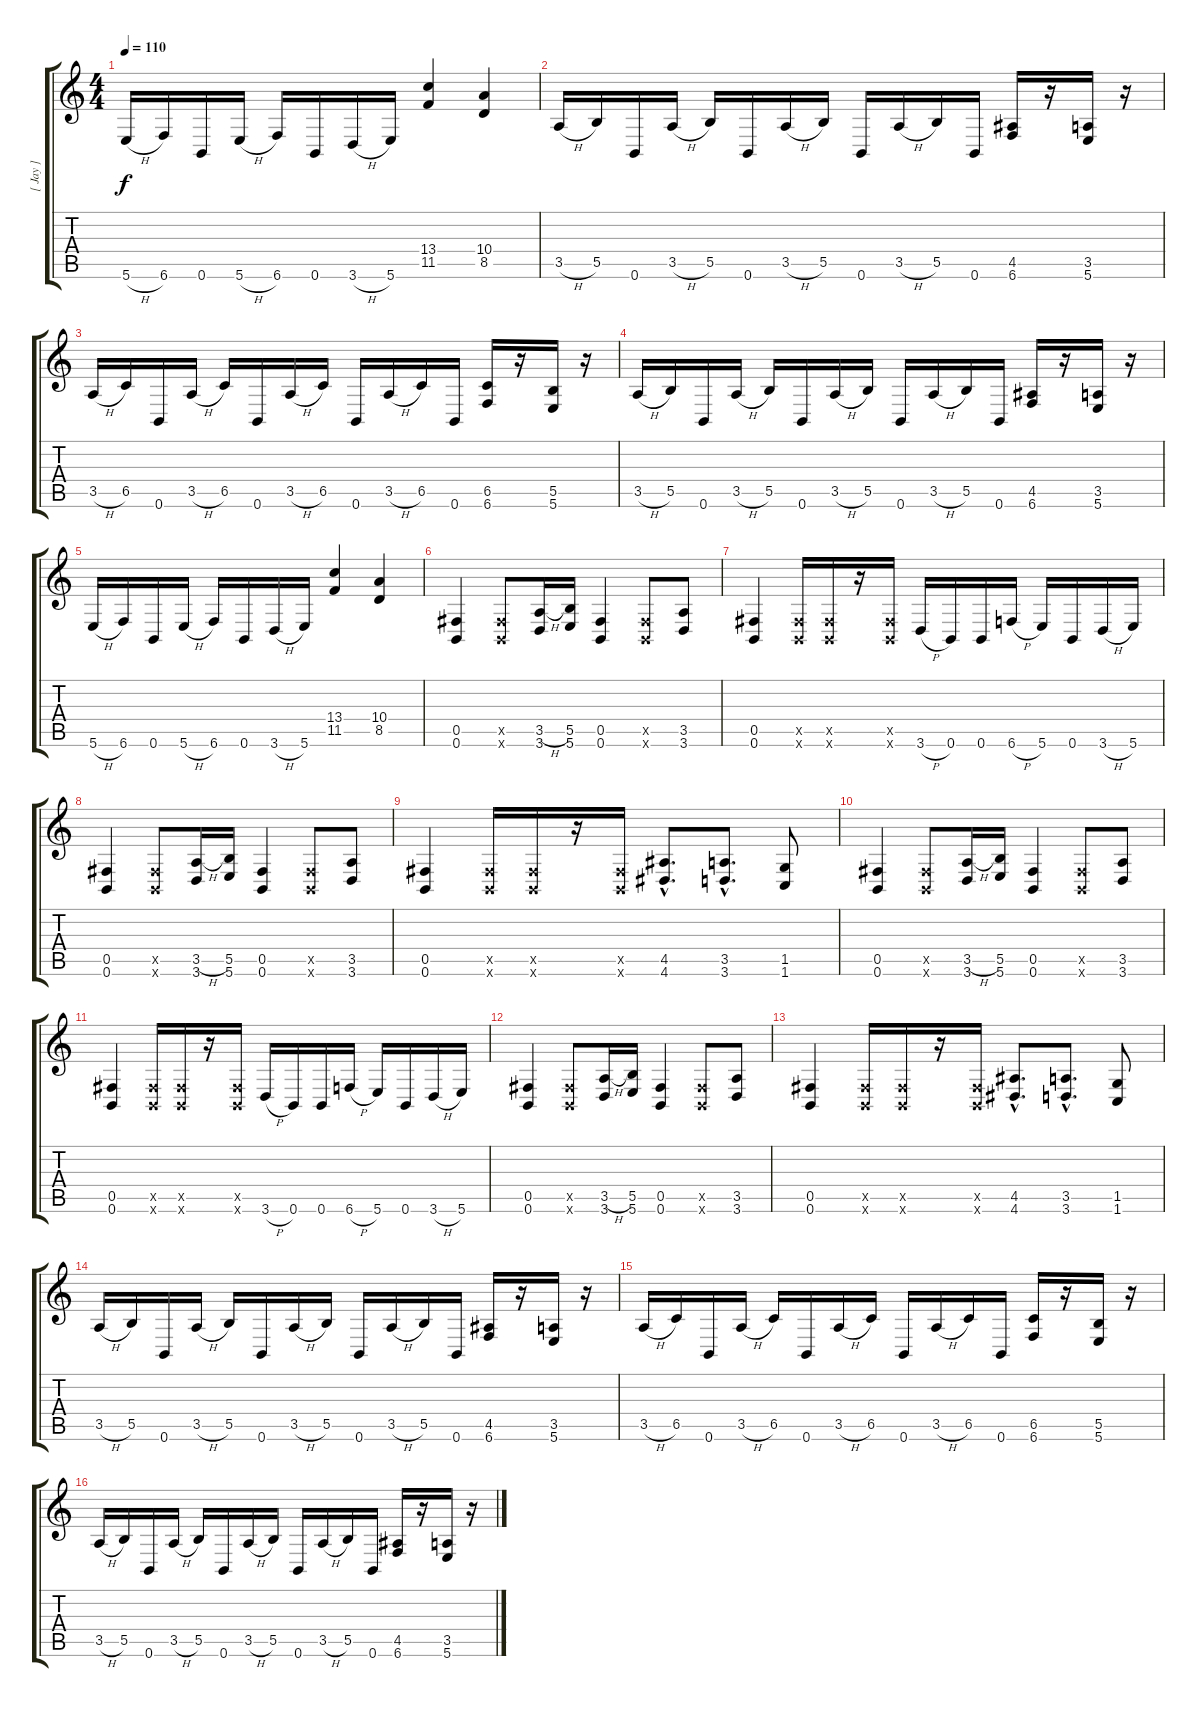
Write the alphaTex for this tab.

\track ("[ Jay ]" "[ Jay ]") {instrument overdrivenguitar}
\staff {score tabs}
\tuning (Db4 Ab3 E3 B2 Gb2 B1) {hide}
\ts (4 4)
\tempo 110
\clef g2
\ks c
5.6{h}.16{dy f} 6.6.16 0.6.16 5.6{h}.16 6.6.16 0.6.16 3.6{h}.16 5.6.16 (13.4 11.5).4 (10.4 8.5).4 |
3.5{h}.16 5.5.16 0.6.16 3.5{h}.16 5.5.16 0.6.16 3.5{h}.16 5.5.16 0.6.16 3.5{h}.16 5.5.16 0.6.16 (4.5 6.6).16 r.16 (3.5 5.6).16 r.16 |
3.5{h}.16 6.5.16 0.6.16 3.5{h}.16 6.5.16 0.6.16 3.5{h}.16 6.5.16 0.6.16 3.5{h}.16 6.5.16 0.6.16 (6.5 6.6).16 r.16 (5.5 5.6).16 r.16 |
3.5{h}.16 5.5.16 0.6.16 3.5{h}.16 5.5.16 0.6.16 3.5{h}.16 5.5.16 0.6.16 3.5{h}.16 5.5.16 0.6.16 (4.5 6.6).16 r.16 (3.5 5.6).16 r.16 |
5.6{h}.16 6.6.16 0.6.16 5.6{h}.16 6.6.16 0.6.16 3.6{h}.16 5.6.16 (13.4 11.5).4 (10.4 8.5).4 |
(0.5 0.6).4 (0.5{x} 0.6{x}).8 (3.5{h} 3.6).16 (5.5 5.6).16 (0.5 0.6).4 (0.5{x} 0.6{x}).8 (3.5 3.6).8 |
(0.5 0.6).4 (0.5{x} 0.6{x}).16 (0.5{x} 0.6{x}).16 r.16 (0.5{x} 0.6{x}).16 3.6{h}.16 0.6.16 0.6.16 6.6{h}.16 5.6.16 0.6.16 3.6{h}.16 5.6.16 |
(0.5 0.6).4 (0.5{x} 0.6{x}).8 (3.5{h} 3.6).16 (5.5 5.6).16 (0.5 0.6).4 (0.5{x} 0.6{x}).8 (3.5 3.6).8 |
(0.5 0.6).4 (0.5{x} 0.6{x}).16 (0.5{x} 0.6{x}).16 r.16 (0.5{x} 0.6{x}).16 (4.5{hac} 4.6{hac}).8{d} (3.5{hac} 3.6{hac}).8{d} (1.5 1.6).8 |
(0.5 0.6).4 (0.5{x} 0.6{x}).8 (3.5{h} 3.6).16 (5.5 5.6).16 (0.5 0.6).4 (0.5{x} 0.6{x}).8 (3.5 3.6).8 |
(0.5 0.6).4 (0.5{x} 0.6{x}).16 (0.5{x} 0.6{x}).16 r.16 (0.5{x} 0.6{x}).16 3.6{h}.16 0.6.16 0.6.16 6.6{h}.16 5.6.16 0.6.16 3.6{h}.16 5.6.16 |
(0.5 0.6).4 (0.5{x} 0.6{x}).8 (3.5{h} 3.6).16 (5.5 5.6).16 (0.5 0.6).4 (0.5{x} 0.6{x}).8 (3.5 3.6).8 |
(0.5 0.6).4 (0.5{x} 0.6{x}).16 (0.5{x} 0.6{x}).16 r.16 (0.5{x} 0.6{x}).16 (4.5{hac} 4.6{hac}).8{d} (3.5{hac} 3.6{hac}).8{d} (1.5 1.6).8 |
3.5{h}.16 5.5.16 0.6.16 3.5{h}.16 5.5.16 0.6.16 3.5{h}.16 5.5.16 0.6.16 3.5{h}.16 5.5.16 0.6.16 (4.5 6.6).16 r.16 (3.5 5.6).16 r.16 |
3.5{h}.16 6.5.16 0.6.16 3.5{h}.16 6.5.16 0.6.16 3.5{h}.16 6.5.16 0.6.16 3.5{h}.16 6.5.16 0.6.16 (6.5 6.6).16 r.16 (5.5 5.6).16 r.16 |
3.5{h}.16 5.5.16 0.6.16 3.5{h}.16 5.5.16 0.6.16 3.5{h}.16 5.5.16 0.6.16 3.5{h}.16 5.5.16 0.6.16 (4.5 6.6).16 r.16 (3.5 5.6).16 r.16
